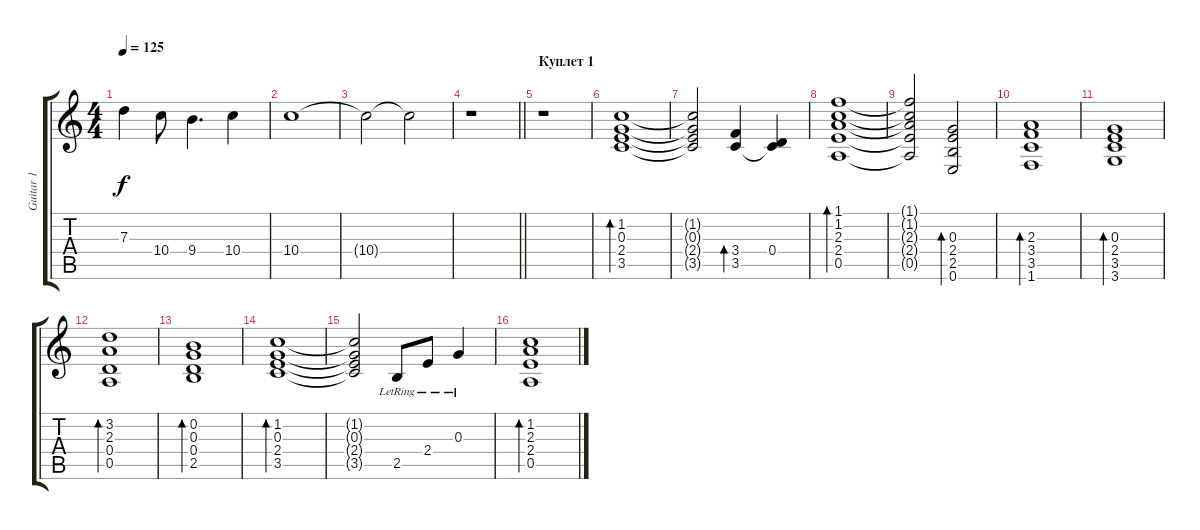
\track ("Guitar 1" "Guitar 1") {instrument distortionguitar}
\staff {score tabs}
\tuning (E4 B3 G3 D3 A2 E2) {hide}
\ts (4 4)
\tempo 125
\clef g2
\ks c
7.3.4{dy f} 10.4.8 9.4.4{d} 10.4.4 |
10.4.1 |
10.4{t}.2 10.4{t}.2{volume 1} |
\barLineRight lightlight
r.1 |
\section ("" "Куплет 1")
r.1 |
(1.2 0.3 2.4 3.5).1{bd 240 volume 9 balance 16 instrument acousticguitarsteel} |
(1.2{t} 0.3{t} 2.4{t} 3.5{t}).2 (3.4 3.5).4{bd 480} (0.4 3.5{t}).4 |
(1.1 1.2 2.3 2.4 0.5).1{bd 120} |
(1.1{t} 1.2{t} 2.3{t} 2.4{t} 0.5{t}).2 (0.3 2.4 2.5 0.6).2{bd 240} |
(2.3 3.4 3.5 1.6).1{bd 240} |
(0.3 2.4 3.5 3.6).1{bd 240} |
(3.2 2.3 0.4 0.5).1{bd 240} |
(0.2 0.3 0.4 2.5).1{bd 240} |
(1.2 0.3 2.4 3.5).1{bd 240} |
(1.2{t} 0.3{t} 2.4{t} 3.5{t}).2 2.5{lr}.8 2.4{lr}.8 0.3{lr}.4 |
(1.2 2.3 2.4 0.5).1{bd 240}
